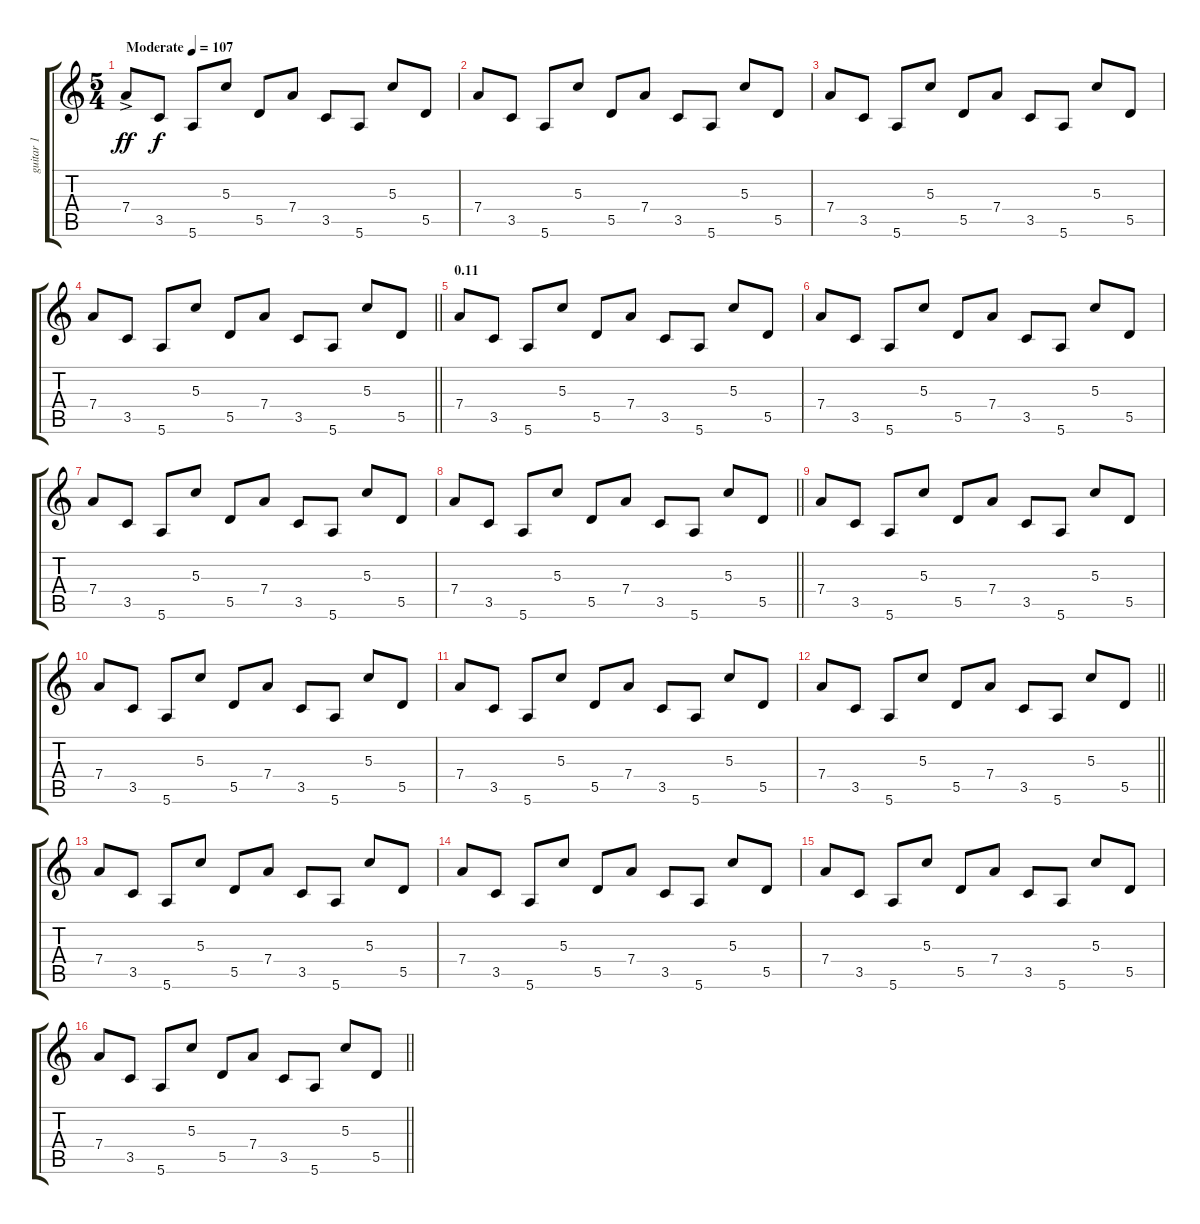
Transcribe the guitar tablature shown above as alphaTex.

\track ("guitar 1" "guitar 1") {instrument electricguitarjazz}
\staff {score tabs}
\tuning (E4 B3 G3 D3 A2 E2) {hide}
\ts (5 4)
\tempo (107 "Moderate")
\clef g2
\ks c
7.4{ac}.8{dy ff instrument electricguitarjazz} 3.5.8{dy f} 5.6.8 5.3.8 5.5.8 7.4.8 3.5.8 5.6.8 5.3.8 5.5.8 |
7.4.8 3.5.8 5.6.8 5.3.8 5.5.8 7.4.8 3.5.8 5.6.8 5.3.8 5.5.8 |
7.4.8 3.5.8 5.6.8 5.3.8 5.5.8 7.4.8 3.5.8 5.6.8 5.3.8 5.5.8 |
\barLineRight lightlight
7.4.8 3.5.8 5.6.8 5.3.8 5.5.8 7.4.8 3.5.8 5.6.8 5.3.8 5.5.8 |
\section ("" "0.11")
7.4.8 3.5.8 5.6.8 5.3.8 5.5.8 7.4.8 3.5.8 5.6.8 5.3.8 5.5.8 |
7.4.8 3.5.8 5.6.8 5.3.8 5.5.8 7.4.8 3.5.8 5.6.8 5.3.8 5.5.8 |
7.4.8 3.5.8 5.6.8 5.3.8 5.5.8 7.4.8 3.5.8 5.6.8 5.3.8 5.5.8 |
\barLineRight lightlight
7.4.8 3.5.8 5.6.8 5.3.8 5.5.8 7.4.8 3.5.8 5.6.8 5.3.8 5.5.8 |
7.4.8 3.5.8 5.6.8 5.3.8 5.5.8 7.4.8 3.5.8 5.6.8 5.3.8 5.5.8 |
7.4.8 3.5.8 5.6.8 5.3.8 5.5.8 7.4.8 3.5.8 5.6.8 5.3.8 5.5.8 |
7.4.8 3.5.8 5.6.8 5.3.8 5.5.8 7.4.8 3.5.8 5.6.8 5.3.8 5.5.8 |
\barLineRight lightlight
7.4.8 3.5.8 5.6.8 5.3.8 5.5.8 7.4.8 3.5.8 5.6.8 5.3.8 5.5.8 |
7.4.8 3.5.8 5.6.8 5.3.8 5.5.8 7.4.8 3.5.8 5.6.8 5.3.8 5.5.8 |
7.4.8 3.5.8 5.6.8 5.3.8 5.5.8 7.4.8 3.5.8 5.6.8 5.3.8 5.5.8 |
7.4.8 3.5.8 5.6.8 5.3.8 5.5.8 7.4.8 3.5.8 5.6.8 5.3.8 5.5.8 |
\barLineRight lightlight
7.4.8 3.5.8 5.6.8 5.3.8 5.5.8 7.4.8 3.5.8 5.6.8 5.3.8 5.5.8
